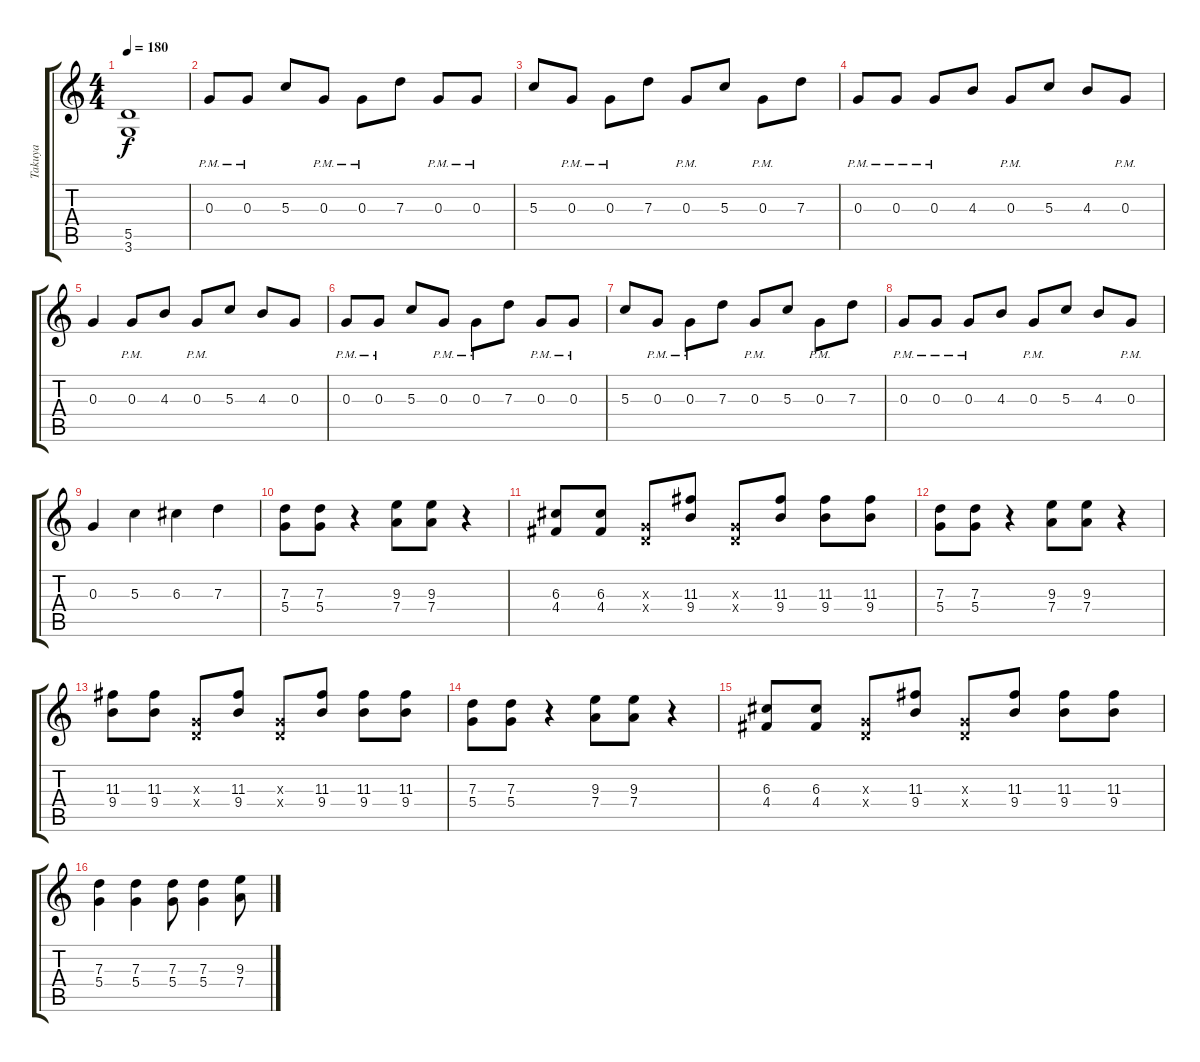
\track ("Takuya" "Takuya") {instrument overdrivenguitar}
\staff {score tabs}
\tuning (E4 B3 G3 D3 A2 E2) {hide}
\ts (4 4)
\tempo 180
\clef g2
\ks c
(5.5{t} 3.6{t}).1{dy f} |
0.3{pm}.8 0.3{pm}.8 5.3.8 0.3{pm}.8 0.3{pm}.8 7.3.8 0.3{pm}.8 0.3{pm}.8 |
5.3.8 0.3{pm}.8 0.3{pm}.8 7.3.8 0.3{pm}.8 5.3.8 0.3{pm}.8 7.3.8 |
0.3{pm}.8 0.3{pm}.8 0.3{pm}.8 4.3.8 0.3{pm}.8 5.3.8 4.3.8 0.3{pm}.8 |
0.3.4 0.3{pm}.8 4.3.8 0.3{pm}.8 5.3.8 4.3.8 0.3.8 |
0.3{pm}.8 0.3{pm}.8 5.3.8 0.3{pm}.8 0.3{pm}.8 7.3.8 0.3{pm}.8 0.3{pm}.8 |
5.3.8 0.3{pm}.8 0.3{pm}.8 7.3.8 0.3{pm}.8 5.3.8 0.3{pm}.8 7.3.8 |
0.3{pm}.8 0.3{pm}.8 0.3{pm}.8 4.3.8 0.3{pm}.8 5.3.8 4.3.8 0.3{pm}.8 |
0.3.4 5.3.4 6.3.4 7.3.4 |
(7.3 5.4).8 (7.3 5.4).8 r.4 (9.3 7.4).8 (9.3 7.4).8 r.4 |
(6.3 4.4).8 (6.3 4.4).8 (0.3{x} 0.4{x}).8 (11.3 9.4).8 (0.3{x} 0.4{x}).8 (11.3 9.4).8 (11.3 9.4).8 (11.3 9.4).8 |
(7.3 5.4).8 (7.3 5.4).8 r.4 (9.3 7.4).8 (9.3 7.4).8 r.4 |
(11.3 9.4).8 (11.3 9.4).8 (0.3{x} 0.4{x}).8 (11.3 9.4).8 (0.3{x} 0.4{x}).8 (11.3 9.4).8 (11.3 9.4).8 (11.3 9.4).8 |
(7.3 5.4).8 (7.3 5.4).8 r.4 (9.3 7.4).8 (9.3 7.4).8 r.4 |
(6.3 4.4).8 (6.3 4.4).8 (0.3{x} 0.4{x}).8 (11.3 9.4).8 (0.3{x} 0.4{x}).8 (11.3 9.4).8 (11.3 9.4).8 (11.3 9.4).8 |
(7.3 5.4).4 (7.3 5.4).4 (7.3 5.4).8 (7.3 5.4).4 (9.3 7.4).8
